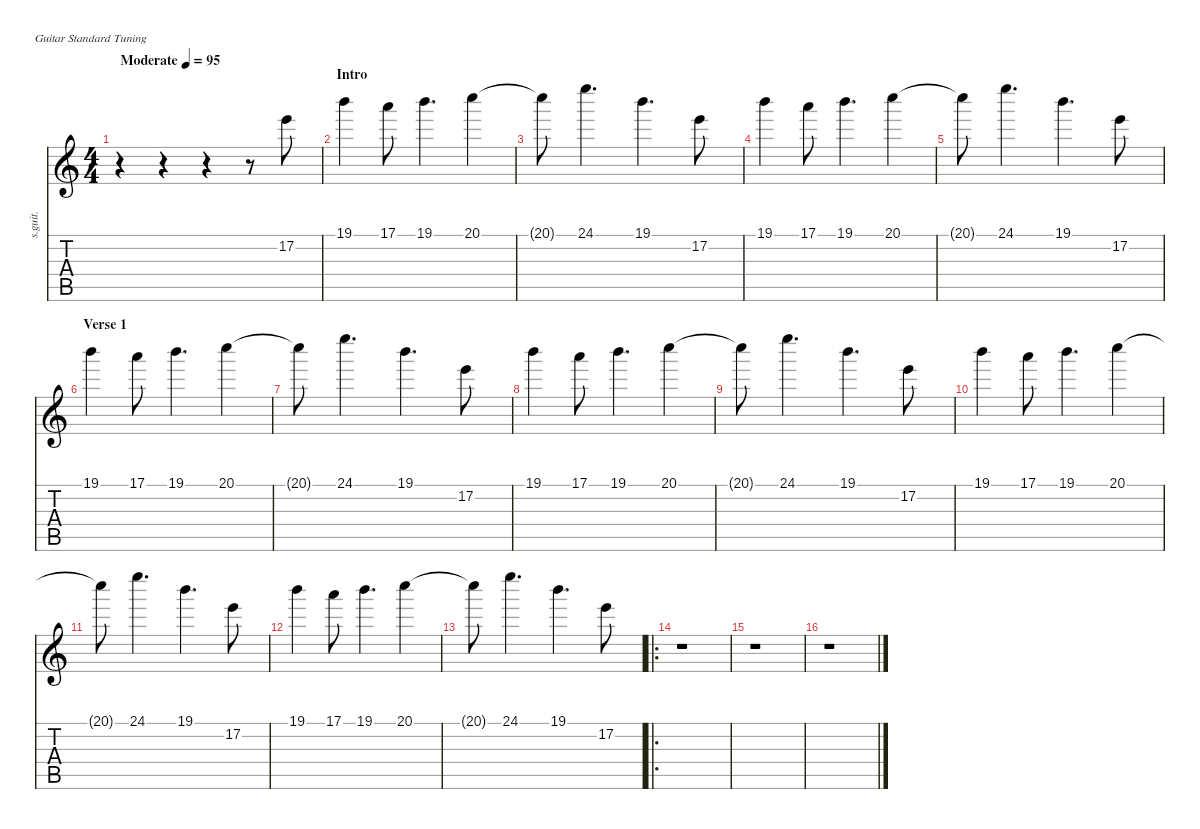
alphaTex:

\defaultSystemsLayout 4
\hideDynamics
\bracketExtendMode nobrackets
\track ("Amy Lee (Right Hand Piano)" "s.guit.") {instrument acousticgrandpiano}
\staff {score tabs}
\tuning (E4 B3 G3 D3 A2 E2)
\displaytranspose 12
\ts (4 4)
\beaming (8 2 2 2 2)
\tempo (95 "Moderate")
\clef g2
\ks c
r.4{dy f instrument acousticgrandpiano} r.4 r.4 r.8 17.2.8{lyrics (0 "") lyrics (1 "") lyrics (2 "") lyrics (3 "") lyrics (4 "")} |
\section ("" "Intro")
19.1.4{lyrics (0 "") lyrics (1 "") lyrics (2 "") lyrics (3 "") lyrics (4 "")} 17.1.8{lyrics (0 "") lyrics (1 "") lyrics (2 "") lyrics (3 "") lyrics (4 "")} 19.1.4{d lyrics (0 "") lyrics (1 "") lyrics (2 "") lyrics (3 "") lyrics (4 "")} 20.1.4{lyrics (0 "") lyrics (1 "") lyrics (2 "") lyrics (3 "") lyrics (4 "")} |
20.1{t}.8{lyrics (0 "") lyrics (1 "") lyrics (2 "") lyrics (3 "") lyrics (4 "")} 24.1.4{d lyrics (0 "") lyrics (1 "") lyrics (2 "") lyrics (3 "") lyrics (4 "")} 19.1.4{d lyrics (0 "") lyrics (1 "") lyrics (2 "") lyrics (3 "") lyrics (4 "")} 17.2.8{lyrics (0 "") lyrics (1 "") lyrics (2 "") lyrics (3 "") lyrics (4 "")} |
19.1.4{lyrics (0 "") lyrics (1 "") lyrics (2 "") lyrics (3 "") lyrics (4 "")} 17.1.8{lyrics (0 "") lyrics (1 "") lyrics (2 "") lyrics (3 "") lyrics (4 "")} 19.1.4{d lyrics (0 "") lyrics (1 "") lyrics (2 "") lyrics (3 "") lyrics (4 "")} 20.1.4{lyrics (0 "") lyrics (1 "") lyrics (2 "") lyrics (3 "") lyrics (4 "")} |
20.1{t}.8{lyrics (0 "") lyrics (1 "") lyrics (2 "") lyrics (3 "") lyrics (4 "")} 24.1.4{d lyrics (0 "") lyrics (1 "") lyrics (2 "") lyrics (3 "") lyrics (4 "")} 19.1.4{d lyrics (0 "") lyrics (1 "") lyrics (2 "") lyrics (3 "") lyrics (4 "")} 17.2.8{lyrics (0 "") lyrics (1 "") lyrics (2 "") lyrics (3 "") lyrics (4 "")} |
\section ("" "Verse 1")
19.1.4{lyrics (0 "") lyrics (1 "") lyrics (2 "") lyrics (3 "") lyrics (4 "")} 17.1.8{lyrics (0 "") lyrics (1 "") lyrics (2 "") lyrics (3 "") lyrics (4 "")} 19.1.4{d lyrics (0 "") lyrics (1 "") lyrics (2 "") lyrics (3 "") lyrics (4 "")} 20.1.4{lyrics (0 "") lyrics (1 "") lyrics (2 "") lyrics (3 "") lyrics (4 "")} |
20.1{t}.8{lyrics (0 "") lyrics (1 "") lyrics (2 "") lyrics (3 "") lyrics (4 "")} 24.1.4{d lyrics (0 "") lyrics (1 "") lyrics (2 "") lyrics (3 "") lyrics (4 "")} 19.1.4{d lyrics (0 "") lyrics (1 "") lyrics (2 "") lyrics (3 "") lyrics (4 "")} 17.2.8{lyrics (0 "") lyrics (1 "") lyrics (2 "") lyrics (3 "") lyrics (4 "")} |
19.1.4{lyrics (0 "") lyrics (1 "") lyrics (2 "") lyrics (3 "") lyrics (4 "")} 17.1.8{lyrics (0 "") lyrics (1 "") lyrics (2 "") lyrics (3 "") lyrics (4 "")} 19.1.4{d lyrics (0 "") lyrics (1 "") lyrics (2 "") lyrics (3 "") lyrics (4 "")} 20.1.4{lyrics (0 "") lyrics (1 "") lyrics (2 "") lyrics (3 "") lyrics (4 "")} |
20.1{t}.8{lyrics (0 "") lyrics (1 "") lyrics (2 "") lyrics (3 "") lyrics (4 "")} 24.1.4{d lyrics (0 "") lyrics (1 "") lyrics (2 "") lyrics (3 "") lyrics (4 "")} 19.1.4{d lyrics (0 "") lyrics (1 "") lyrics (2 "") lyrics (3 "") lyrics (4 "")} 17.2.8{lyrics (0 "") lyrics (1 "") lyrics (2 "") lyrics (3 "") lyrics (4 "")} |
19.1.4{lyrics (0 "") lyrics (1 "") lyrics (2 "") lyrics (3 "") lyrics (4 "")} 17.1.8{lyrics (0 "") lyrics (1 "") lyrics (2 "") lyrics (3 "") lyrics (4 "")} 19.1.4{d lyrics (0 "") lyrics (1 "") lyrics (2 "") lyrics (3 "") lyrics (4 "")} 20.1.4{lyrics (0 "") lyrics (1 "") lyrics (2 "") lyrics (3 "") lyrics (4 "")} |
20.1{t}.8{lyrics (0 "") lyrics (1 "") lyrics (2 "") lyrics (3 "") lyrics (4 "")} 24.1.4{d lyrics (0 "") lyrics (1 "") lyrics (2 "") lyrics (3 "") lyrics (4 "")} 19.1.4{d lyrics (0 "") lyrics (1 "") lyrics (2 "") lyrics (3 "") lyrics (4 "")} 17.2.8{lyrics (0 "") lyrics (1 "") lyrics (2 "") lyrics (3 "") lyrics (4 "")} |
19.1.4{lyrics (0 "") lyrics (1 "") lyrics (2 "") lyrics (3 "") lyrics (4 "")} 17.1.8{lyrics (0 "") lyrics (1 "") lyrics (2 "") lyrics (3 "") lyrics (4 "")} 19.1.4{d lyrics (0 "") lyrics (1 "") lyrics (2 "") lyrics (3 "") lyrics (4 "")} 20.1.4{lyrics (0 "") lyrics (1 "") lyrics (2 "") lyrics (3 "") lyrics (4 "")} |
20.1{t}.8{lyrics (0 "") lyrics (1 "") lyrics (2 "") lyrics (3 "") lyrics (4 "")} 24.1.4{d lyrics (0 "") lyrics (1 "") lyrics (2 "") lyrics (3 "") lyrics (4 "")} 19.1.4{d lyrics (0 "") lyrics (1 "") lyrics (2 "") lyrics (3 "") lyrics (4 "")} 17.2.8{lyrics (0 "") lyrics (1 "") lyrics (2 "") lyrics (3 "") lyrics (4 "")} |
\ro
r.1 |
r.1 |
r.1
